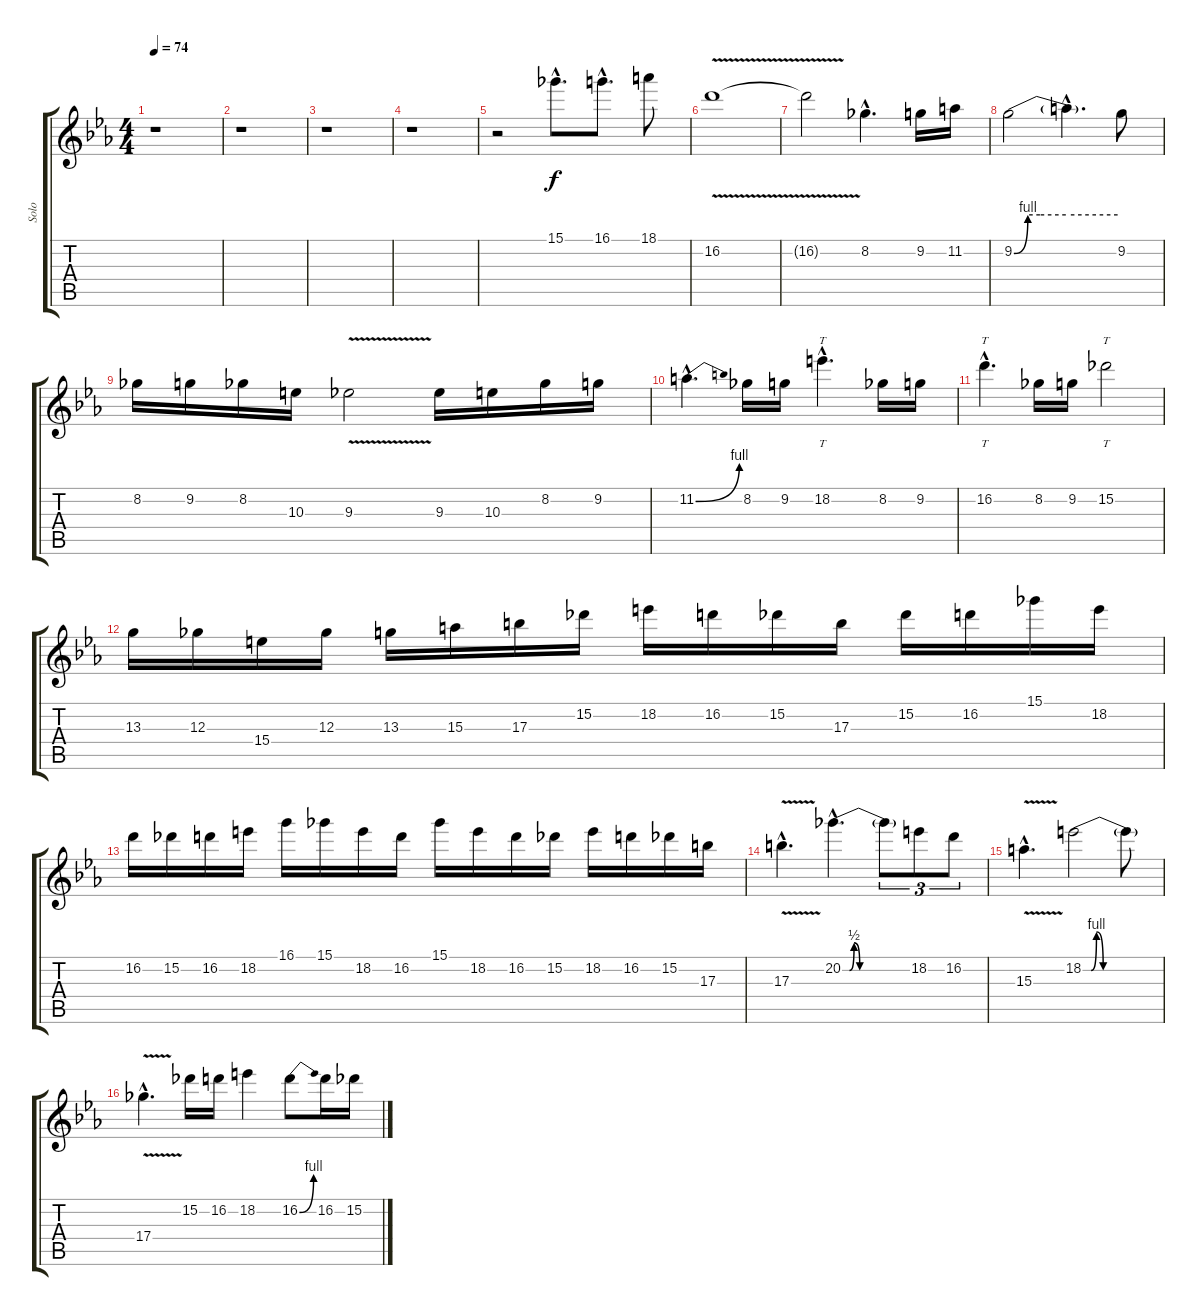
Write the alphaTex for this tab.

\track ("Solo" "Solo") {instrument distortionguitar}
\staff {score tabs}
\tuning (Eb4 Bb3 Gb3 Db3 Ab2 Eb2) {hide}
\ts (4 4)
\tempo 74
\clef g2
\ks cminor
r.1{dy f} |
r.1 |
r.1 |
r.1 |
r.2 15.1{hac}.8{d} 16.1{hac}.8{d} 18.1.8 |
16.2{v}.1 |
16.2{t}.2 8.2{hac}.4{d} 9.2.16 11.2.16 |
9.2{be (custom 0 0 8 4 15 4 30 4 60 4)}.2 9.2{hac t}.4{d} 9.2.8 |
8.2.16 9.2.16 8.2.16 10.3.16 9.3{v}.2 9.3.16 10.3.16 8.2.16 9.2.16 |
11.2{be (bend 0 0 60 4) hac}.4{d} 8.2.16 9.2.16 18.2{hac}.4{tt d} 8.2.16 9.2.16 |
16.2{hac}.4{tt d} 8.2.16 9.2.16 15.2.2{tt} |
13.3.16 12.3.16 15.4.16 12.3.16 13.3.16 15.3.16 17.3.16 15.2.16 18.2.16 16.2.16 15.2.16 17.3.16 15.2.16 16.2.16 15.1.16 18.2.16 |
16.2.16 15.2.16 16.2.16 18.2.16 16.1.16 15.1.16 18.2.16 16.2.16 15.1.16 18.2.16 16.2.16 15.2.16 18.2.16 16.2.16 15.2.16 17.3.16 |
17.3{v hac}.4{d} 20.2{be (custom 0 0 6 0 10 2 15 0 60 0) hac}.4{d} 20.2{t}.8{tu (3 2)} 18.2.8{tu (3 2)} 16.2.8{tu (3 2)} |
15.3{v hac}.4{d} 18.2{be (custom 0 0 6 0 10 4 15 0 60 0)}.2 18.2{t}.8 |
17.4{v hac}.4{d} 15.2.16 16.2.16 18.2.4 16.2{be (bend 0 0 60 4)}.8 16.2.16 15.2.16
